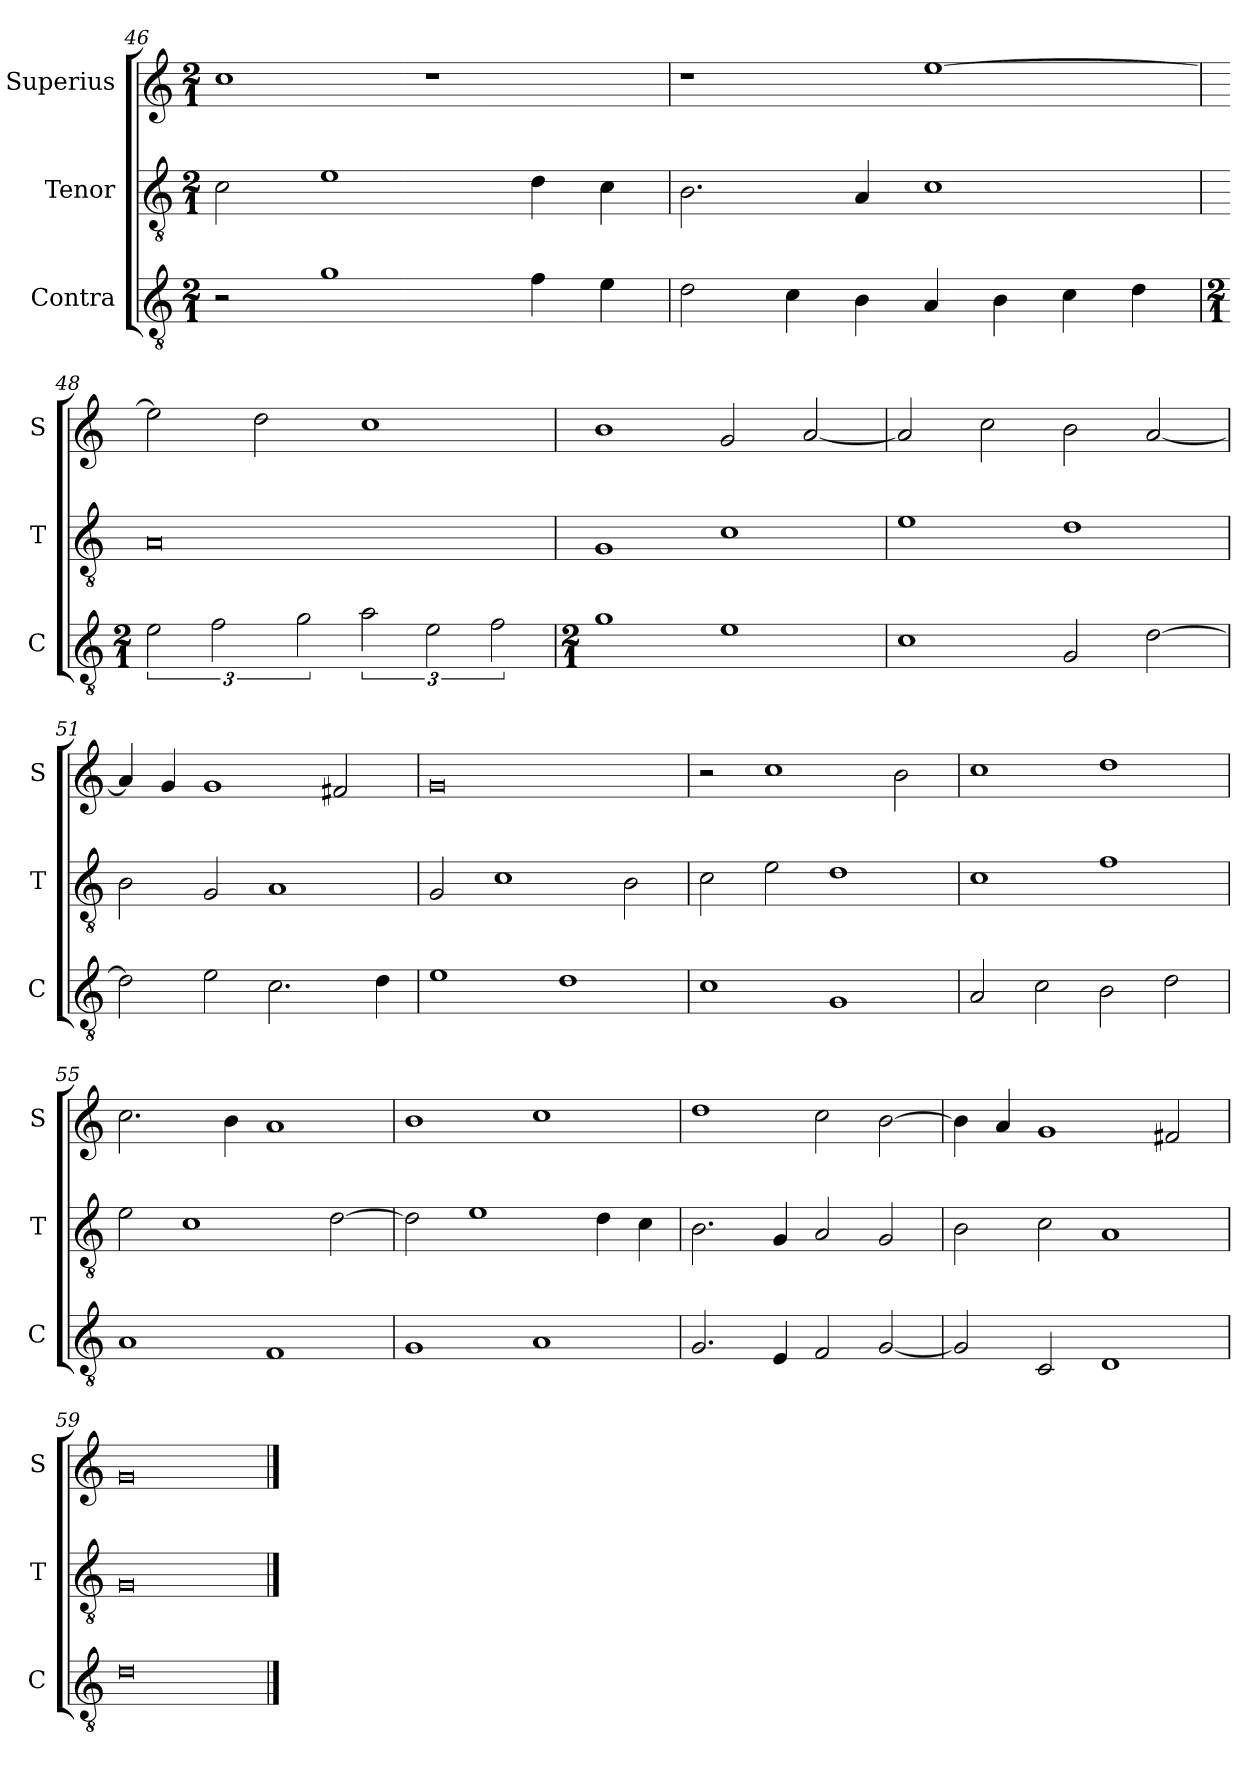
**kern	**kern	**kern
*part3	*part2	*part1
*staff3	*staff2	*staff1
*I"Contra	*I"Tenor	*I"Superius
*I'C	*I'T	*I'S
*clefGv2	*clefGv2	*clefG2
*k[]	*k[]	*k[]
*M2/1	*M2/1	*M2/1
=46	=46	=46
2r	2c\	1cc
1g	1e	.
.	.	1r
4f\	4d\	.
4e\	4c\	.
=47	=47	=47
2d\	2.B\	1r
4c\	.	.
4B\	4A/	.
4A/	1c	[1ee
4B\	.	.
4c\	.	.
4d\	.	.
=48	=48	=48
*M2/1	*	*
3e\	0A	2ee\]
3f\	.	.
.	.	2dd\
3g\	.	.
3a\	.	1cc
3e\	.	.
3f\	.	.
=49	=49	=49
*M2/1	*	*
1g	1G	1b
1e	1c	2g/
.	.	[2a/
=50	=50	=50
1c	1e	2a/]
.	.	2cc\
2G/	1d	2b\
[2d\	.	[2a/
=51	=51	=51
2d\]	2B\	4a/]
.	.	4g/
2e\	2G/	1g
2.c\	1A	.
.	.	2f#X/
4d\	.	.
=52	=52	=52
1e	2G/	0g
.	1c	.
1d	.	.
.	2B\	.
=53	=53	=53
1c	2c\	2r
.	2e\	1cc
1G	1d	.
.	.	2b\
=54	=54	=54
2A/	1c	1cc
2c\	.	.
2B\	1f	1dd
2d\	.	.
=55	=55	=55
1A	2e\	2.cc\
.	1c	.
.	.	4b\
1F	.	1a
.	[2d\	.
=56	=56	=56
1G	2d\]	1b
.	1e	.
1A	.	1cc
.	4d\	.
.	4c\	.
=57	=57	=57
2.G/	2.B\	1dd
4E/	4G/	.
2F/	2A/	2cc\
[2G/	2G/	[2b\
=58	=58	=58
2G/]	2B\	4b\]
.	.	4a/
2C/	2c\	1g
1D	1A	.
.	.	2f#X/
=59	=59	=59
0d	0G	0g
==	==	==
*-	*-	*-
